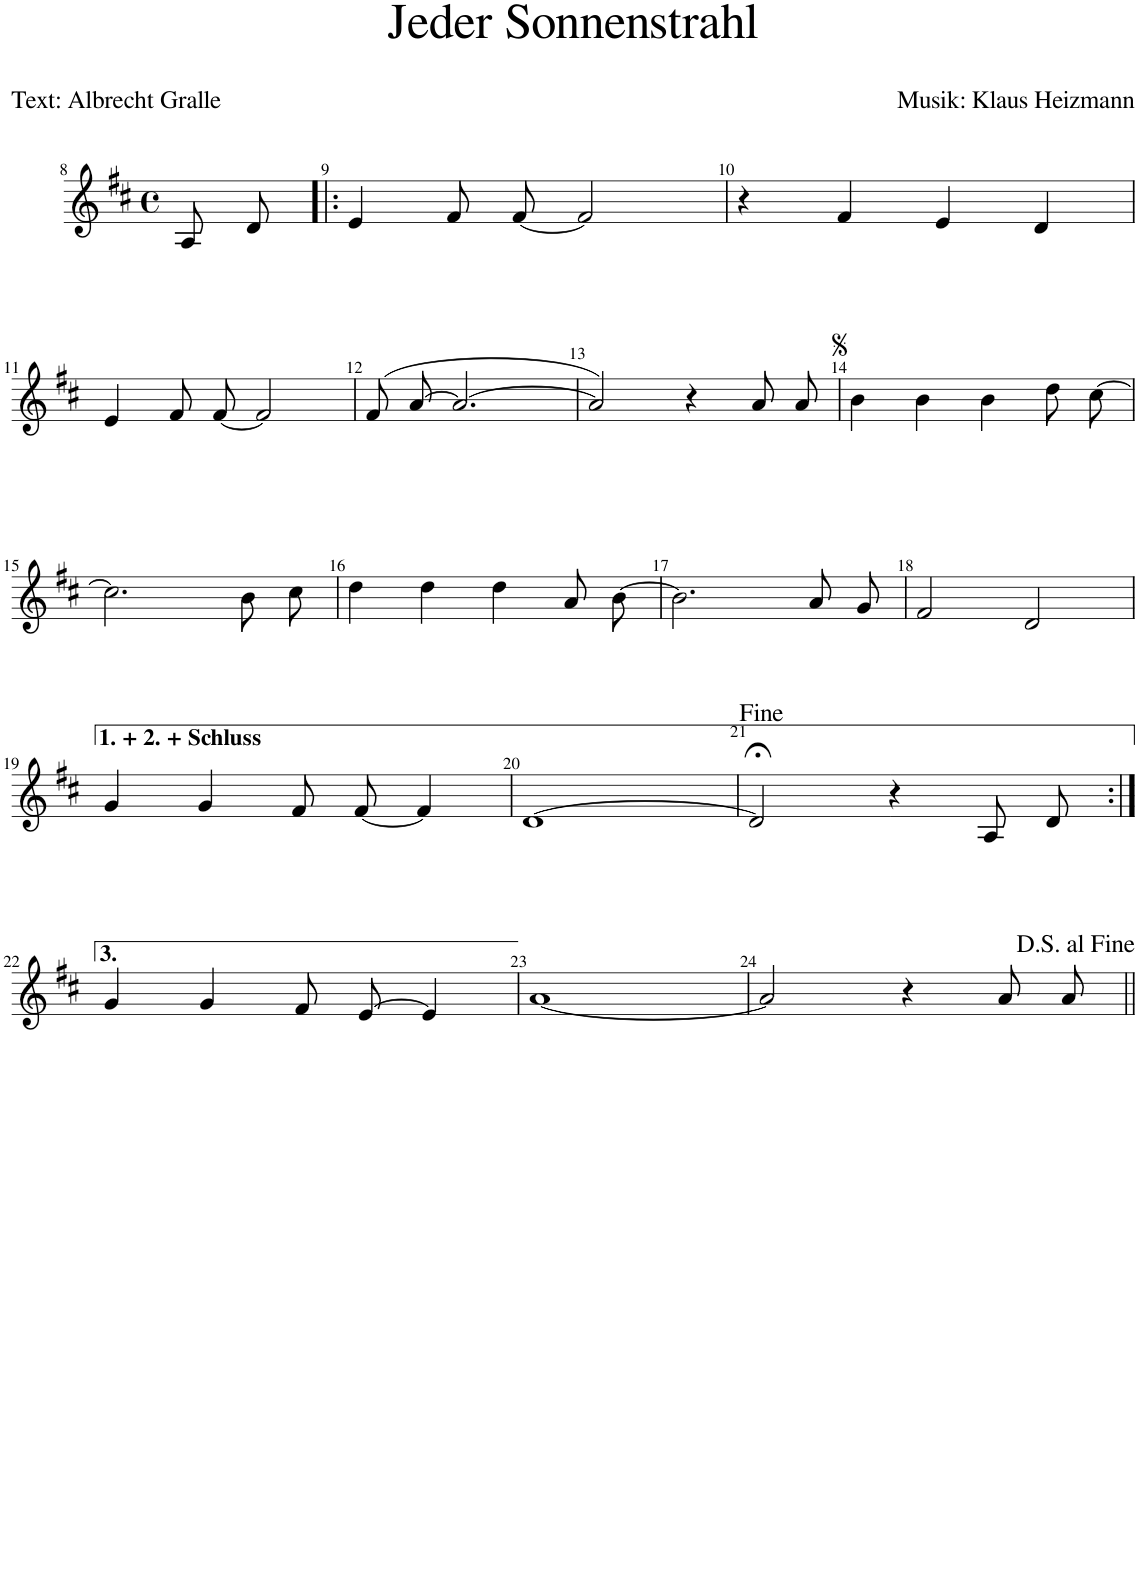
**kern
*part1
*staff1
*I"Sopran
*I'S.
*clefG2
*k[f#c#]
*M4/4
*met(c)
=8
8A/L
8d/J
=9!|:
4e/
8f#/L
[<8f#/J
2f#/]
=10
4r
4f#/
4e/
4d/
!!LO:LB:g=z
=11
4e/
8f#/L
[<8f#/J
2f#/]
=12
(>8f#/L
[>8a/J
2.a/_
=13
2a/])
4r
8a/L
8a/J
=14
4b\
4b\
4b\
8dd\L
[>8cc#\J
!!LO:LB:g=z
=15
2.cc#\]
8b\L
8cc#\J
=16
4dd\
4dd\
4dd\
8a/L
[>8b/J
=17
2.b\]
8a/L
8g/J
=18
2f#/
2d/
!!LO:LB:g=z
=19
4g/
4g/
8f#/L
[8f#/J
4f#/]
=20
[>1d
=21
2d;</]
=21X1-
4r
8A/L
8d/J
!!LO:LB:g=z
=22:|!
4g/
4g/
8f#/L
[>8e/J
4e/]
=23
[<1a
=24
2a/]
4r
8a/L
8a/J
=||
*-
